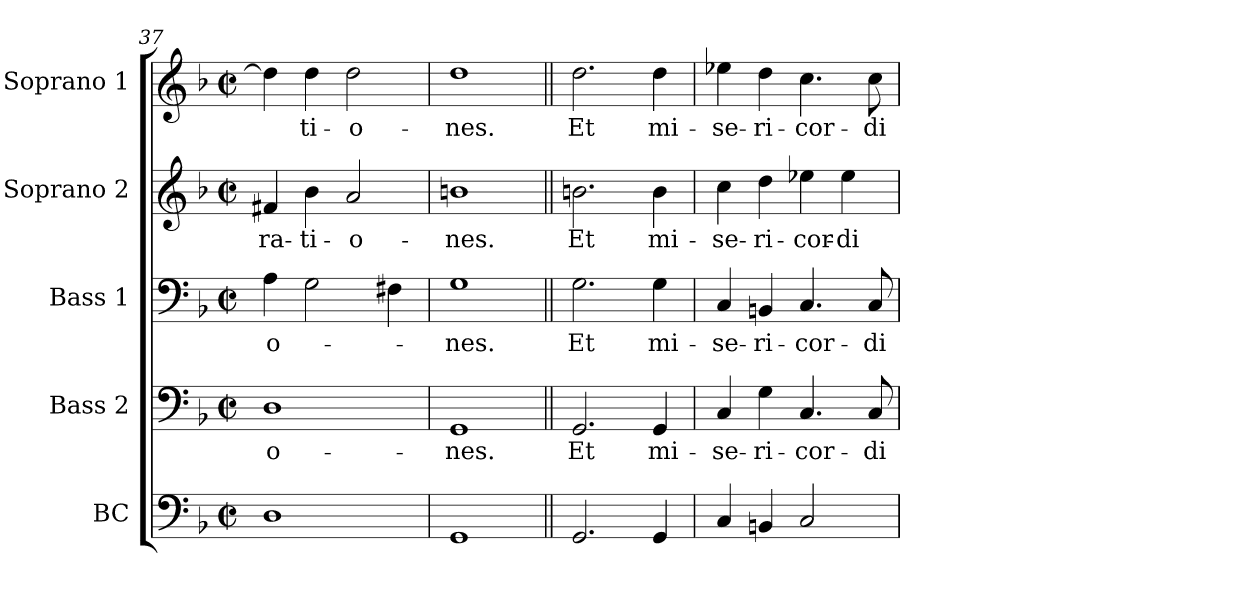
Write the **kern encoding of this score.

**kern	**kern	**text	**kern	**text	**kern	**text	**kern	**text
*part5	*part4	*part4	*part3	*part3	*part2	*part2	*part1	*part1
*staff5	*staff4	*staff4	*staff3	*staff3	*staff2	*staff2	*staff1	*staff1
*I"BC	*I"Bass 2	*	*I"Bass 1	*	*I"Soprano 2	*	*I"Soprano 1	*
*	*I'B 2	*	*I'B 1	*	*I'S 2	*	*I'S 1	*
*clefF4	*clefF4	*	*clefF4	*	*clefG2	*	*clefG2	*
*k[b-]	*k[b-]	*	*k[b-]	*	*k[b-]	*	*k[b-]	*
*F:	*F:	*	*F:	*	*F:	*	*F:	*
*M2/2	*M2/2	*	*M2/2	*	*M2/2	*	*M2/2	*
*met(c|)	*met(c|)	*	*met(c|)	*	*met(c|)	*	*met(c|)	*
=37	=37	=37	=37	=37	=37	=37	=37	=37
1D	1D	-o-	4A\	-o-	4f#X/	-ra-	4dd\]	.
.	.	.	2G\	.	4b-\	-ti-	4dd\	-ti-
.	.	.	.	.	2a/	-o-	2dd\	-o-
.	.	.	4F#X\	.	.	.	.	.
=38	=38	=38	=38	=38	=38	=38	=38	=38
1GG	1GG	-nes.	1G	-nes.	1bn	-nes.	1dd	-nes.
!!LO:PB:g=z
=39||	=39||	=39||	=39||	=39||	=39||	=39||	=39||	=39||
2.GG/	2.GG/	Et	2.G\	Et	2.bn\	Et	2.dd\	Et
4GG/	4GG/	mi-	4G\	mi-	4b\	mi-	4dd\	mi-
=40	=40	=40	=40	=40	=40	=40	=40	=40
4C/	4C/	-se-	4C/	-se-	4cc\	-se-	4ee-X\	-se-
4BBn/	4G\	-ri-	4BBn/	-ri-	4dd\	-ri-	4dd\	-ri-
2C/	4.C/	-cor-	4.C/	-cor-	4ee-X\	-cor-	4.cc\	-cor-
.	.	.	.	.	4ee-\	-di-	.	.
.	8C/	-di-	8C/	-di-	.	.	8cc\	-di-
=	=	=	=	=	=	=	=	=
*-	*-	*-	*-	*-	*-	*-	*-	*-
